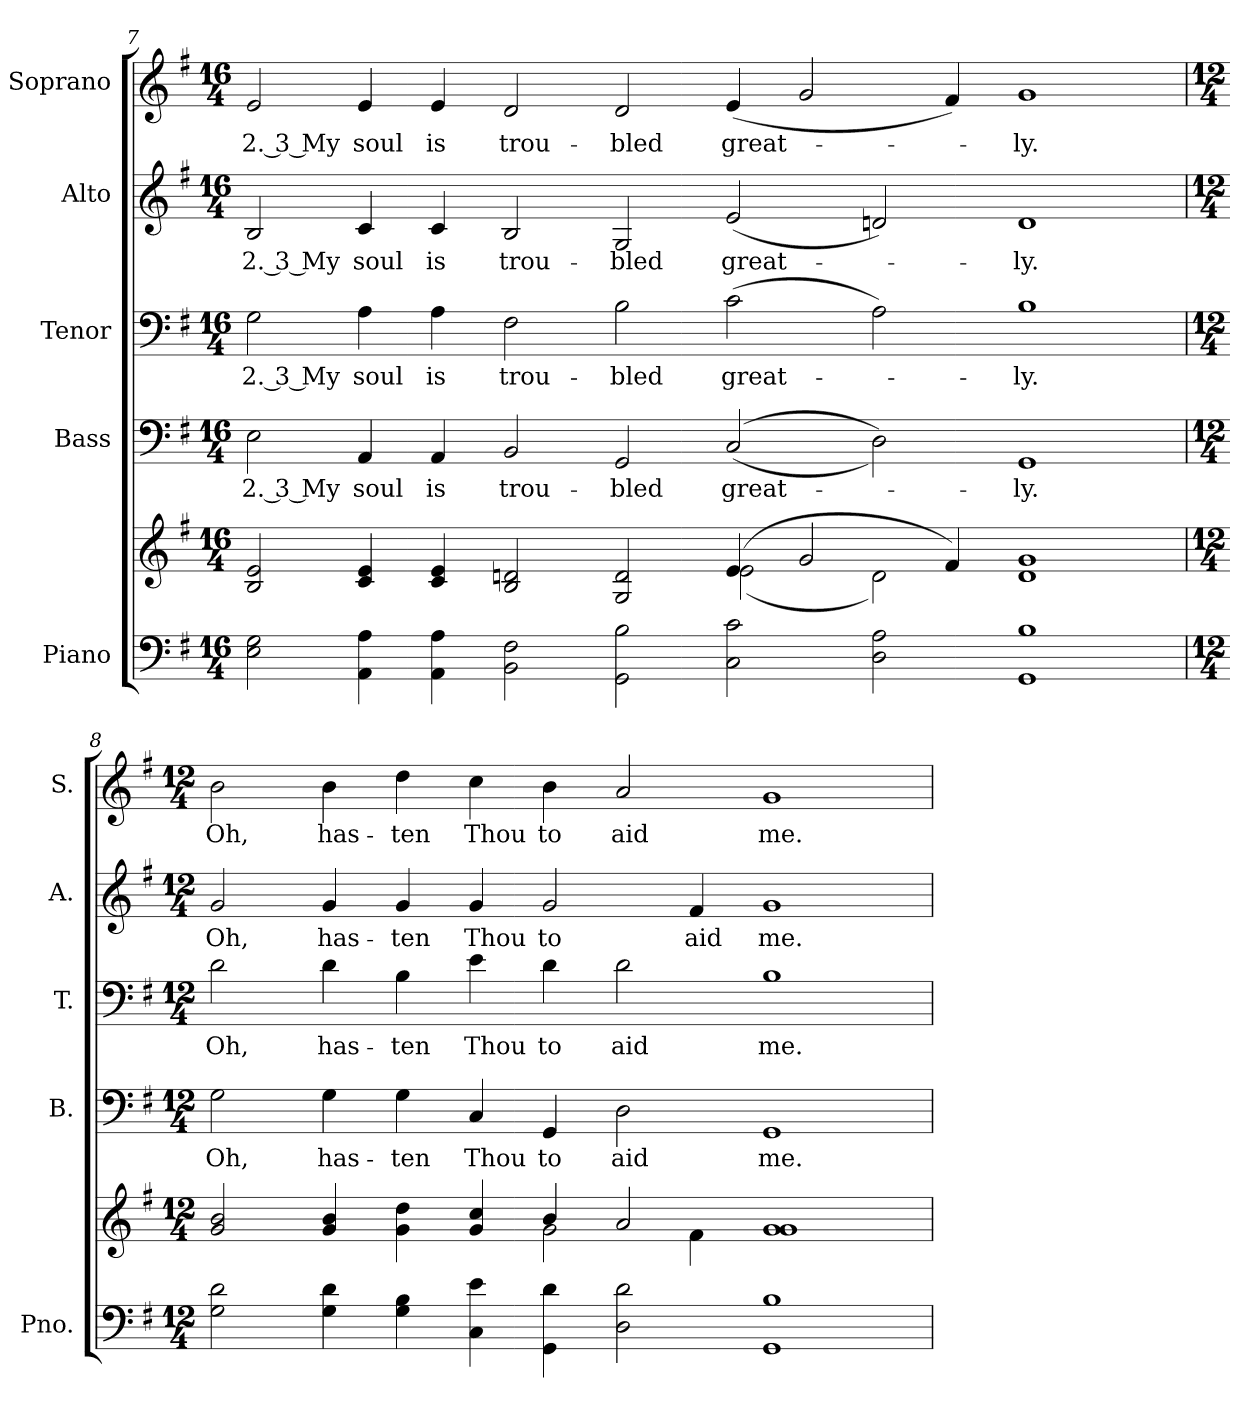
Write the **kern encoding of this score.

**kern	**kern	**kern	**text	**kern	**text	**kern	**text	**kern	**text
*part5	*part5	*part4	*part4	*part3	*part3	*part2	*part2	*part1	*part1
*staff6	*staff5	*staff4	*staff4	*staff3	*staff3	*staff2	*staff2	*staff1	*staff1
*I"Piano	*	*I"Bass	*	*I"Tenor	*	*I"Alto	*	*I"Soprano	*
*I'Pno.	*	*I'B.	*	*I'T.	*	*I'A.	*	*I'S.	*
!!LO:PB:g=z
*clefF4	*clefG2	*clefF4	*	*clefF4	*	*clefG2	*	*clefG2	*
*k[f#]	*k[f#]	*k[f#]	*	*k[f#]	*	*k[f#]	*	*k[f#]	*
*G:	*G:	*G:	*	*G:	*	*G:	*	*G:	*
*M16/4	*M16/4	*M16/4	*	*M16/4	*	*M16/4	*	*M16/4	*
=7	=7	=7	=7	=7	=7	=7	=7	=7	=7
*	*^	*	*	*	*	*	*	*	*
!	!	!	!	!LO:LY:b:color=#000000	!	!	!	!	!	!
!	!	!	!	!	!	!LO:LY:b:color=#000000	!	!	!	!
!	!	!	!	!	!	!	!	!LO:LY:b:color=#000000	!	!
!	!	!	!	!	!	!	!	!	!	!LO:LY:b:color=#000000
2Ei\ 2Gi	2Bi/ 2ei	1ryy	2Ei\	2. 3 My	2Gi\	2. 3 My	2Bi/	2. 3 My	2ei/	2. 3 My
!	!	!	!	!LO:LY:b:color=#000000	!	!	!	!	!	!
!	!	!	!	!	!	!LO:LY:b:color=#000000	!	!	!	!
!	!	!	!	!	!	!	!	!LO:LY:b:color=#000000	!	!
!	!	!	!	!	!	!	!	!	!	!LO:LY:b:color=#000000
4AAi\ 4Ai	4ci/ 4ei	.	4AAi/	soul	4Ai\	soul	4ci/	soul	4ei/	soul
!	!	!	!	!LO:LY:b:color=#000000	!	!	!	!	!	!
!	!	!	!	!	!	!LO:LY:b:color=#000000	!	!	!	!
!	!	!	!	!	!	!	!	!LO:LY:b:color=#000000	!	!
!	!	!	!	!	!	!	!	!	!	!LO:LY:b:color=#000000
4AAi\ 4Ai	4ci/ 4ei	.	4AAi/	is	4Ai\	is	4ci/	is	4ei/	is
!	!	!	!	!LO:LY:b:color=#000000	!	!	!	!	!	!
!	!	!	!	!	!	!LO:LY:b:color=#000000	!	!	!	!
!	!	!	!	!	!	!	!	!LO:LY:b:color=#000000	!	!
!	!	!	!	!	!	!	!	!	!	!LO:LY:b:color=#000000
2BBi\ 2F#i	2Bi/ 2dni	1ryy	2BBi/	trou-	2F#i\	trou-	2Bi/	trou-	2di/	trou-
!	!	!	!	!LO:LY:b:color=#000000	!	!	!	!	!	!
!	!	!	!	!	!	!LO:LY:b:color=#000000	!	!	!	!
!	!	!	!	!	!	!	!	!LO:LY:b:color=#000000	!	!
!	!	!	!	!	!	!	!	!	!	!LO:LY:b:color=#000000
2GGi\ 2Bi	2Gi/ 2di	.	2GGi/	-bled	2Bi\	-bled	2Gi/	-bled	2di/	-bled
!	!	!	!	!LO:LY:b:color=#000000	!	!	!	!	!	!
!	!	!	!	!	!	!LO:LY:b:color=#000000	!	!	!	!
!	!	!	!	!	!	!	!	!LO:LY:b:color=#000000	!	!
!	!	!	!	!	!	!	!	!	!	!LO:LY:b:color=#000000
2Ci\ 2ci	(4ei/	(2ei\	((2Ci/	great-	(2ci\	great-	(2ei/	great-	(4ei/	great-
.	2gi/	.	.	.	.	.	.	.	2gi/	.
2Di\ 2Ai	.	2di\)	2Di\))	.	2Ai\)	.	2dni/)	.	.	.
.	4f#i/)	.	.	.	.	.	.	.	4f#i/)	.
!	!	!	!	!LO:LY:b:color=#000000	!	!	!	!	!	!
!	!	!	!	!	!	!LO:LY:b:color=#000000	!	!	!	!
!	!	!	!	!	!	!	!	!LO:LY:b:color=#000000	!	!
!	!	!	!	!	!	!	!	!	!	!LO:LY:b:color=#000000
1GGi 1Bi	1di 1gi	1ryy	1GGi	-ly.	1Bi	-ly.	1di	-ly.	1gi	-ly.
=8	=8	=8	=8	=8	=8	=8	=8	=8	=8	=8
*M12/4	*M12/4	*	*M12/4	*	*M12/4	*	*M12/4	*	*M12/4	*
!	!	!	!	!LO:LY:b:color=#000000	!	!	!	!	!	!
!	!	!	!	!	!	!LO:LY:b:color=#000000	!	!	!	!
!	!	!	!	!	!	!	!	!LO:LY:b:color=#000000	!	!
!	!	!	!	!	!	!	!	!	!	!LO:LY:b:color=#000000
2Gi\ 2di	2gi/ 2bi	1ryy	2Gi\	Oh,	2di\	Oh,	2gi/	Oh,	2bi\	Oh,
!	!	!	!	!LO:LY:b:color=#000000	!	!	!	!	!	!
!	!	!	!	!	!	!LO:LY:b:color=#000000	!	!	!	!
!	!	!	!	!	!	!	!	!LO:LY:b:color=#000000	!	!
!	!	!	!	!	!	!	!	!	!	!LO:LY:b:color=#000000
4Gi\ 4di	4gi/ 4bi	.	4Gi\	has-	4di\	has-	4gi/	has-	4bi\	has-
!	!	!	!	!LO:LY:b:color=#000000	!	!	!	!	!	!
!	!	!	!	!	!	!LO:LY:b:color=#000000	!	!	!	!
!	!	!	!	!	!	!	!	!LO:LY:b:color=#000000	!	!
!	!	!	!	!	!	!	!	!	!	!LO:LY:b:color=#000000
4Gi\ 4Bi	4gi\ 4ddi	.	4Gi\	-ten	4Bi\	-ten	4gi/	-ten	4ddi\	-ten
!	!	!	!	!LO:LY:b:color=#000000	!	!	!	!	!	!
!	!	!	!	!	!	!LO:LY:b:color=#000000	!	!	!	!
!	!	!	!	!	!	!	!	!LO:LY:b:color=#000000	!	!
!	!	!	!	!	!	!	!	!	!	!LO:LY:b:color=#000000
4Ci\ 4ei	4gi/ 4cci	4ryy	4Ci/	Thou	4ei\	Thou	4gi/	Thou	4cci\	Thou
!	!	!	!	!LO:LY:b:color=#000000	!	!	!	!	!	!
!	!	!	!	!	!	!LO:LY:b:color=#000000	!	!	!	!
!	!	!	!	!	!	!	!	!LO:LY:b:color=#000000	!	!
!	!	!	!	!	!	!	!	!	!	!LO:LY:b:color=#000000
4GGi\ 4di	4bi/	2gi\	4GGi/	to	4di\	to	2gi/	to	4bi\	to
!	!	!	!	!LO:LY:b:color=#000000	!	!	!	!	!	!
!	!	!	!	!	!	!LO:LY:b:color=#000000	!	!	!	!
!	!	!	!	!	!	!	!	!	!	!LO:LY:b:color=#000000
2Di\ 2di	2ai/	.	2Di\	aid	2di\	aid	.	.	2ai/	aid
!	!	!	!	!	!	!	!	!LO:LY:b:color=#000000	!	!
.	.	4f#i\	.	.	.	.	4f#i/	aid	.	.
!	!	!	!	!LO:LY:b:color=#000000	!	!	!	!	!	!
!	!	!	!	!	!	!LO:LY:b:color=#000000	!	!	!	!
!	!	!	!	!	!	!	!	!LO:LY:b:color=#000000	!	!
!	!	!	!	!	!	!	!	!	!	!LO:LY:b:color=#000000
1GGi 1Bi	1gi 1gi	1ryy	1GGi	me.	1Bi	me.	1gi	me.	1gi	me.
*	*v	*v	*	*	*	*	*	*	*	*
=	=	=	=	=	=	=	=	=	=
*-	*-	*-	*-	*-	*-	*-	*-	*-	*-
